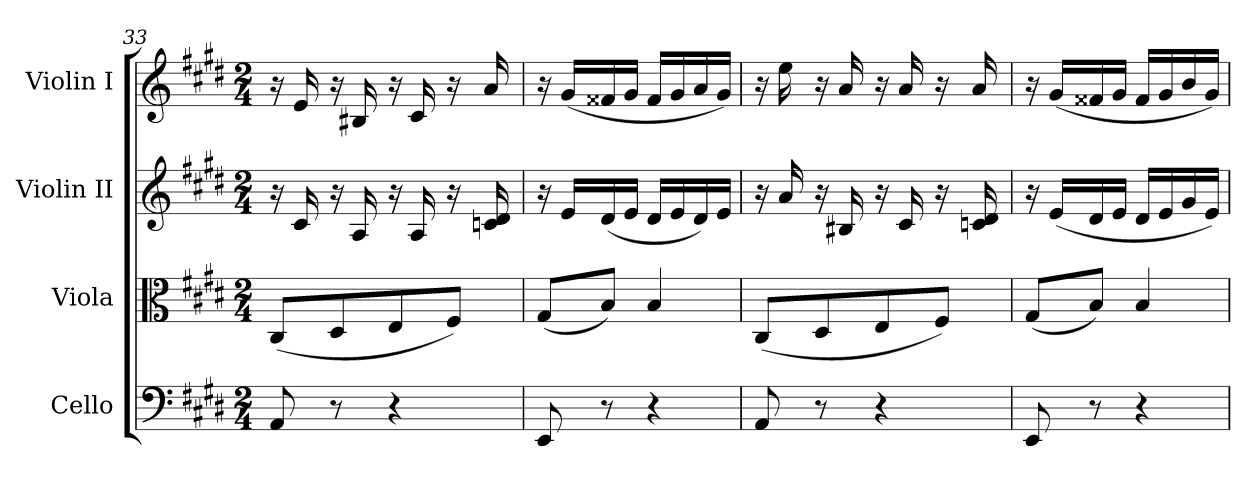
**kern	**kern	**kern	**kern
*part4	*part3	*part2	*part1
*staff4	*staff3	*staff2	*staff1
*I"Cello	*I"Viola	*I"Violin II	*I"Violin I
*	*I'Vla	*I'Vln	*I'Vln
*clefF4	*clefC3	*clefG2	*clefG2
*k[f#c#g#d#]	*k[f#c#g#d#]	*k[f#c#g#d#]	*k[f#c#g#d#]
*M2/4	*M2/4	*M2/4	*M2/4
=33	=33	=33	=33
8AA/	(<8C#/L	16r	16r
.	.	16c#/	16e/
8r	8D#/	16r	16r
.	.	16A/	16B#X/
4r	8E/	16r	16r
.	.	16A/	16c#/
.	8F#/J)	16r	16r
.	.	16cn/ 16d#/	16a/
=34	=34	=34	=34
8EE/	(<8G#/L	16r	16r
.	.	16e/LL	(<16g#/LL
8r	8B/J)	(<16d#/	16f##X/
.	.	16e/JJ	16g#/JJ
4r	4B/	16d#/LL	16f##/LL
.	.	16e/	16g#/
.	.	16d#/)	16a/
.	.	16e/JJ	16g#/JJ)
!!LO:LB:g=z
=35	=35	=35	=35
8AA/	(<8C#/L	16r	16r
.	.	16a/	16ee\
8r	8D#/	16r	16r
.	.	16B#X/	16a/
4r	8E/	16r	16r
.	.	16c#/	16a/
.	8F#/J)	16r	16r
.	.	16cn/ 16d#/	16a/
=36	=36	=36	=36
8EE/	(<8G#/L	16r	16r
.	.	(<16e/LL	(<16g#/LL
8r	8B/J)	16d#/	16f##X/
.	.	16e/JJ	16g#/JJ
4r	4B/	16d#/LL	16f##/LL
.	.	16e/	16g#/
.	.	16g#/	16b/
.	.	16e/JJ)	16g#/JJ)
=	=	=	=
*-	*-	*-	*-
